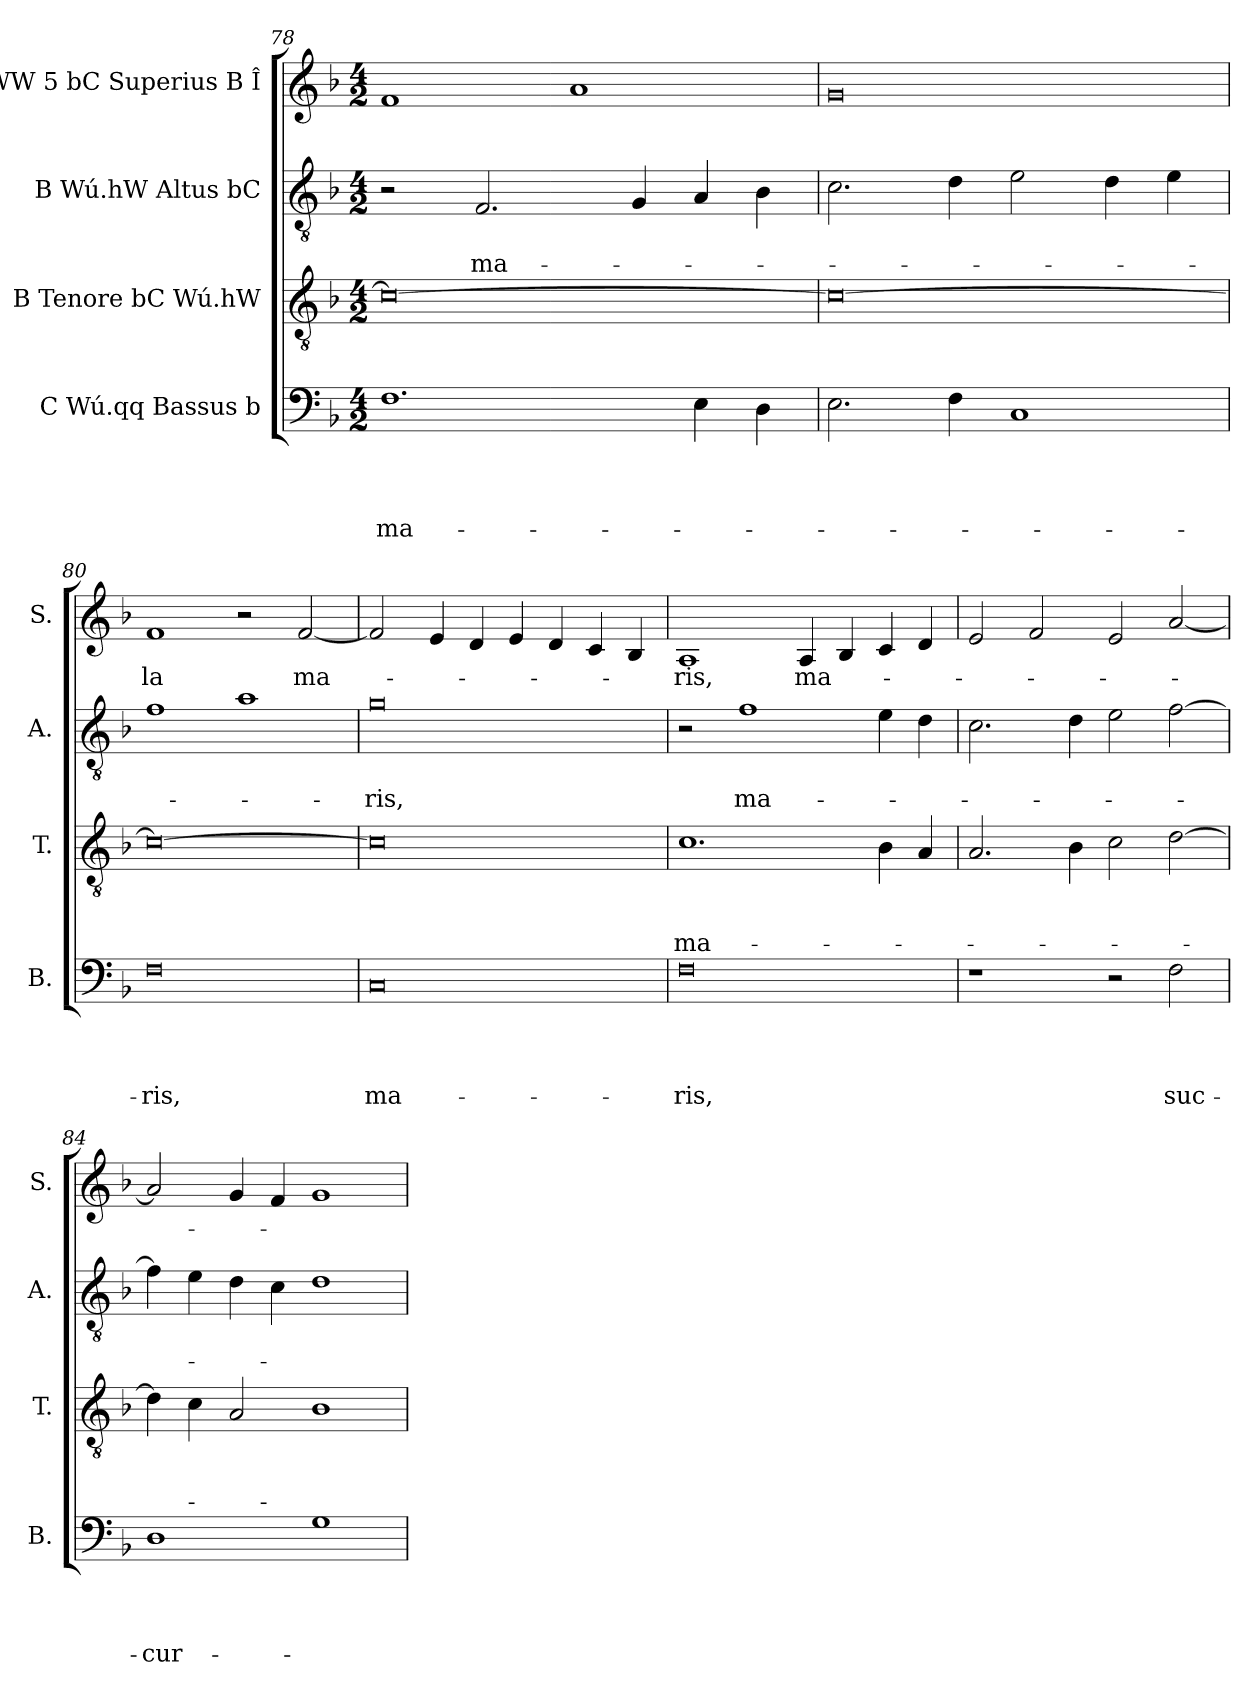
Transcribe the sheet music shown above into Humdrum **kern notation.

**kern	**text	**text	**text	**text	**kern	**text	**text	**text	**kern	**text	**text	**kern	**text
*part4	*part4	*part4	*part4	*part4	*part3	*part3	*part3	*part3	*part2	*part2	*part2	*part1	*part1
*staff4	*staff4	*staff4	*staff4	*staff4	*staff3	*staff3	*staff3	*staff3	*staff2	*staff2	*staff2	*staff1	*staff1
*I"C Wú.qq Bassus b	*	*	*	*	*I"B Tenore bC Wú.hW	*	*	*	*I"B Wú.hW Altus bC	*	*	*I"WW 5 bC Superius B Î	*
*I'B.	*	*	*	*	*I'T.	*	*	*	*I'A.	*	*	*I'S.	*
!!LO:LB:g=z
*clefF4	*	*	*	*	*clefGv2	*	*	*	*clefGv2	*	*	*clefG2	*
*k[b-]	*	*	*	*	*k[b-]	*	*	*	*k[b-]	*	*	*k[b-]	*
*F:	*	*	*	*	*F:	*	*	*	*F:	*	*	*F:	*
*M4/2	*	*	*	*	*M4/2	*	*	*	*M4/2	*	*	*M4/2	*
=78	=78	=78	=78	=78	=78	=78	=78	=78	=78	=78	=78	=78	=78
!	!	!	!	!LO:LY:b	!	!	!	!	!	!	!	!	!
1.F	.	.	.	ma-	0c_	.	.	.	2r	.	.	1f	.
!	!	!	!	!	!	!	!	!	!	!	!LO:LY:b	!	!
.	.	.	.	.	.	.	.	.	2.F/	.	ma-	.	.
.	.	.	.	.	.	.	.	.	.	.	.	1a	.
.	.	.	.	.	.	.	.	.	4G/	.	.	.	.
4E\	.	.	.	.	.	.	.	.	4A/	.	.	.	.
4D\	.	.	.	.	.	.	.	.	4B-\	.	.	.	.
=79	=79	=79	=79	=79	=79	=79	=79	=79	=79	=79	=79	=79	=79
2.E\	.	.	.	.	0c_	.	.	.	2.c\	.	.	0g	.
4F\	.	.	.	.	.	.	.	.	4d\	.	.	.	.
1C	.	.	.	.	.	.	.	.	2e\	.	.	.	.
.	.	.	.	.	.	.	.	.	4d\	.	.	.	.
.	.	.	.	.	.	.	.	.	4e\	.	.	.	.
=80	=80	=80	=80	=80	=80	=80	=80	=80	=80	=80	=80	=80	=80
!	!	!	!	!LO:LY:b	!	!	!	!	!	!	!	!	!LO:LY:b
0F	.	.	.	-ris,	0c_	.	.	.	1f	.	.	1f	-la
.	.	.	.	.	.	.	.	.	1a	.	.	2r	.
!	!	!	!	!	!	!	!	!	!	!	!	!	!LO:LY:b
.	.	.	.	.	.	.	.	.	.	.	.	[<2f/	ma-
=81	=81	=81	=81	=81	=81	=81	=81	=81	=81	=81	=81	=81	=81
!	!	!	!	!LO:LY:b	!	!	!	!	!	!	!LO:LY:b	!	!
0C	.	.	.	ma-	0c]	.	.	.	0g	.	-ris,	2f/]	.
.	.	.	.	.	.	.	.	.	.	.	.	4e/	.
.	.	.	.	.	.	.	.	.	.	.	.	4d/	.
.	.	.	.	.	.	.	.	.	.	.	.	4e/	.
.	.	.	.	.	.	.	.	.	.	.	.	4d/	.
.	.	.	.	.	.	.	.	.	.	.	.	4c/	.
.	.	.	.	.	.	.	.	.	.	.	.	4B-/	.
=82	=82	=82	=82	=82	=82	=82	=82	=82	=82	=82	=82	=82	=82
!	!	!	!	!LO:LY:b	!	!	!	!LO:LY:b	!	!	!	!	!LO:LY:b
0F	.	.	.	-ris,	1.c	.	.	ma-	2r	.	.	1A	-ris,
!	!	!	!	!	!	!	!	!	!	!	!LO:LY:b	!	!
.	.	.	.	.	.	.	.	.	1f	.	ma-	.	.
!	!	!	!	!	!	!	!	!	!	!	!	!	!LO:LY:b
.	.	.	.	.	.	.	.	.	.	.	.	4A/	ma-
.	.	.	.	.	.	.	.	.	.	.	.	4B-/	.
.	.	.	.	.	4B-\	.	.	.	4e\	.	.	4c/	.
.	.	.	.	.	4A/	.	.	.	4d\	.	.	4d/	.
!!LO:PB:g=z
=83	=83	=83	=83	=83	=83	=83	=83	=83	=83	=83	=83	=83	=83
1r	.	.	.	.	2.A/	.	.	.	2.c\	.	.	2e/	.
.	.	.	.	.	.	.	.	.	.	.	.	2f/	.
.	.	.	.	.	4B-\	.	.	.	4d\	.	.	.	.
2r	.	.	.	.	2c\	.	.	.	2e\	.	.	2e/	.
!	!	!	!	!LO:LY:b	!	!	!	!	!	!	!	!	!
2F\	.	.	.	suc-	[>2d\	.	.	.	[>2f\	.	.	[<2a/	.
=84	=84	=84	=84	=84	=84	=84	=84	=84	=84	=84	=84	=84	=84
!	!	!	!	!LO:LY:b	!	!	!	!	!	!	!	!	!
1D	.	.	.	-cur-	4d\]	.	.	.	4f\]	.	.	2a/]	.
.	.	.	.	.	4c\	.	.	.	4e\	.	.	.	.
.	.	.	.	.	2A/	.	.	.	4d\	.	.	4g/	.
.	.	.	.	.	.	.	.	.	4c\	.	.	4f/	.
1G	.	.	.	.	1B-	.	.	.	1d	.	.	1g	.
=	=	=	=	=	=	=	=	=	=	=	=	=	=
*-	*-	*-	*-	*-	*-	*-	*-	*-	*-	*-	*-	*-	*-
